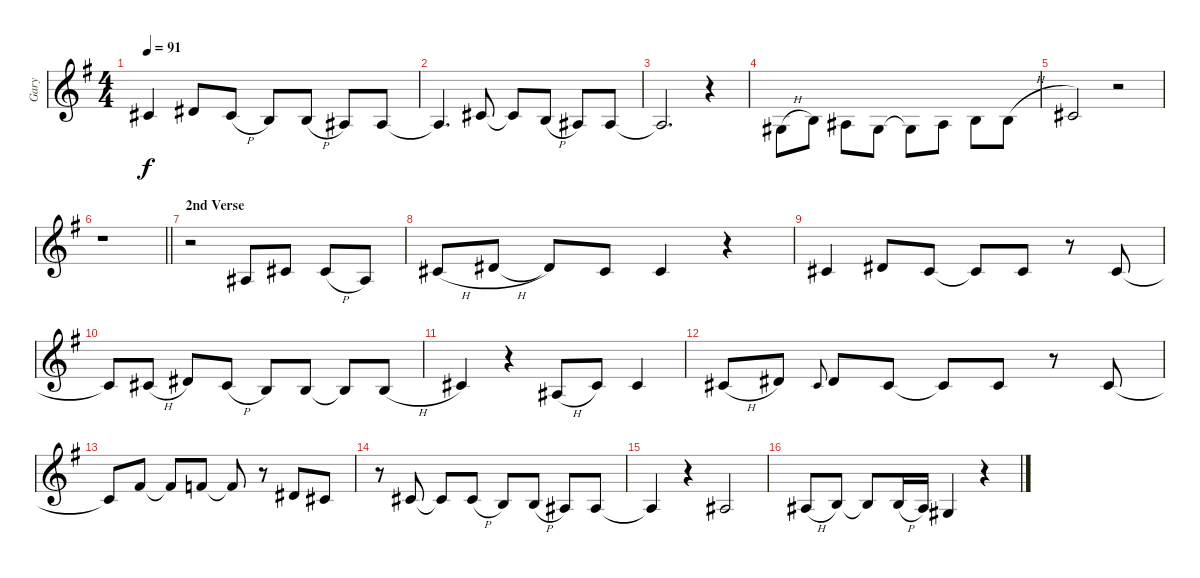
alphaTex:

\track ("Gary" "Gary") {instrument frenchhorn}
\staff {score}
\tuning (Eb4 Bb3 Gb3 Db3 Ab2 Eb2) {hide}
\ts (4 4)
\tempo 91
\clef g2
\ks g
7.3.4{dy f} 9.3.8 7.3{h}.8 5.3.8 5.3{h}.8 4.3.8 4.3.8 |
4.3{t}.4{d} 3.2.8 3.2{t}.8 5.3{h}.8 4.3.8 4.3.8 |
4.3{t}.2{d} r.4 |
2.3{h}.8{beam Down} 5.3.8{beam Down} 4.3.8{beam Down} 2.3.8{beam Down} 2.3{t}.8{beam Down} 4.3.8{beam Down} 5.3.8{beam Down} 5.3{h}.8{beam Down} |
7.3.2 r.2 |
\barLineRight lightlight
r.1 |
\section ("" "2nd Verse")
r.2 0.2.8 3.2.8 3.2{h}.8 0.2.8 |
3.2{h}.8 5.2{h}.8 5.2{t}.8 3.2.8 3.2.4 r.4 |
3.2.4 5.2.8 3.2.8 3.2{t}.8 3.2.8 r.8 3.2.8 |
3.2{t}.8 3.2{h}.8 5.2.8 3.2{h}.8 1.2.8 1.2.8 1.2{t}.8 1.2{h}.8 |
3.2.4 r.4 0.2{h}.8 3.2.8 3.2.4 |
3.2{h}.8 5.2.8 3.2.8{gr onbeat} 5.2.8 3.2.8 3.2{t}.8 3.2.8 r.8 3.2.8 |
3.2{t}.8 3.1.8 3.1{t}.8 2.1.8 2.1{t}.8 r.8 5.2.8 3.2.8 |
r.8 3.2.8 3.2{t}.8 3.2{h}.8 1.2.8 1.2{h}.8 0.2.8 0.2.8 |
0.2{t}.4 r.4 0.2.2 |
0.2{h}.8 1.2.8 1.2{t}.8 5.3{h}.16 4.3.16 2.3.4 r.4
